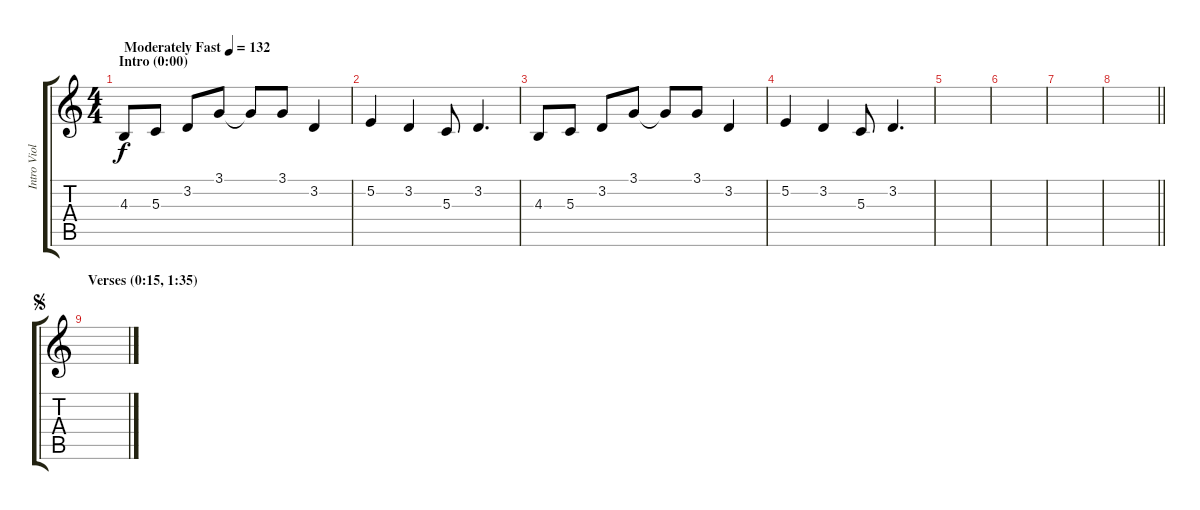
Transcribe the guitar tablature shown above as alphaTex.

\track ("Intro Violin" "Intro Viol") {instrument violin}
\staff {score tabs}
\tuning (E4 B3 G3 D3 A2 E2) {hide}
\ts (4 4)
\section ("" "Intro (0:00)")
\tempo (132 "Moderately Fast")
\clef g2
\ks c
4.3.8{dy f instrument violin} 5.3.8 3.2.8 3.1.8 3.1{t}.8 3.1.8 3.2.4 |
5.2.4 3.2.4 5.3.8 3.2.4{d} |
4.3.8 5.3.8 3.2.8 3.1.8 3.1{t}.8 3.1.8 3.2.4 |
5.2.4 3.2.4 5.3.8 3.2.4{d} |
|
|
|
\barLineRight lightlight
|
\section ("" "Verses (0:15, 1:35)")
\jump segno
